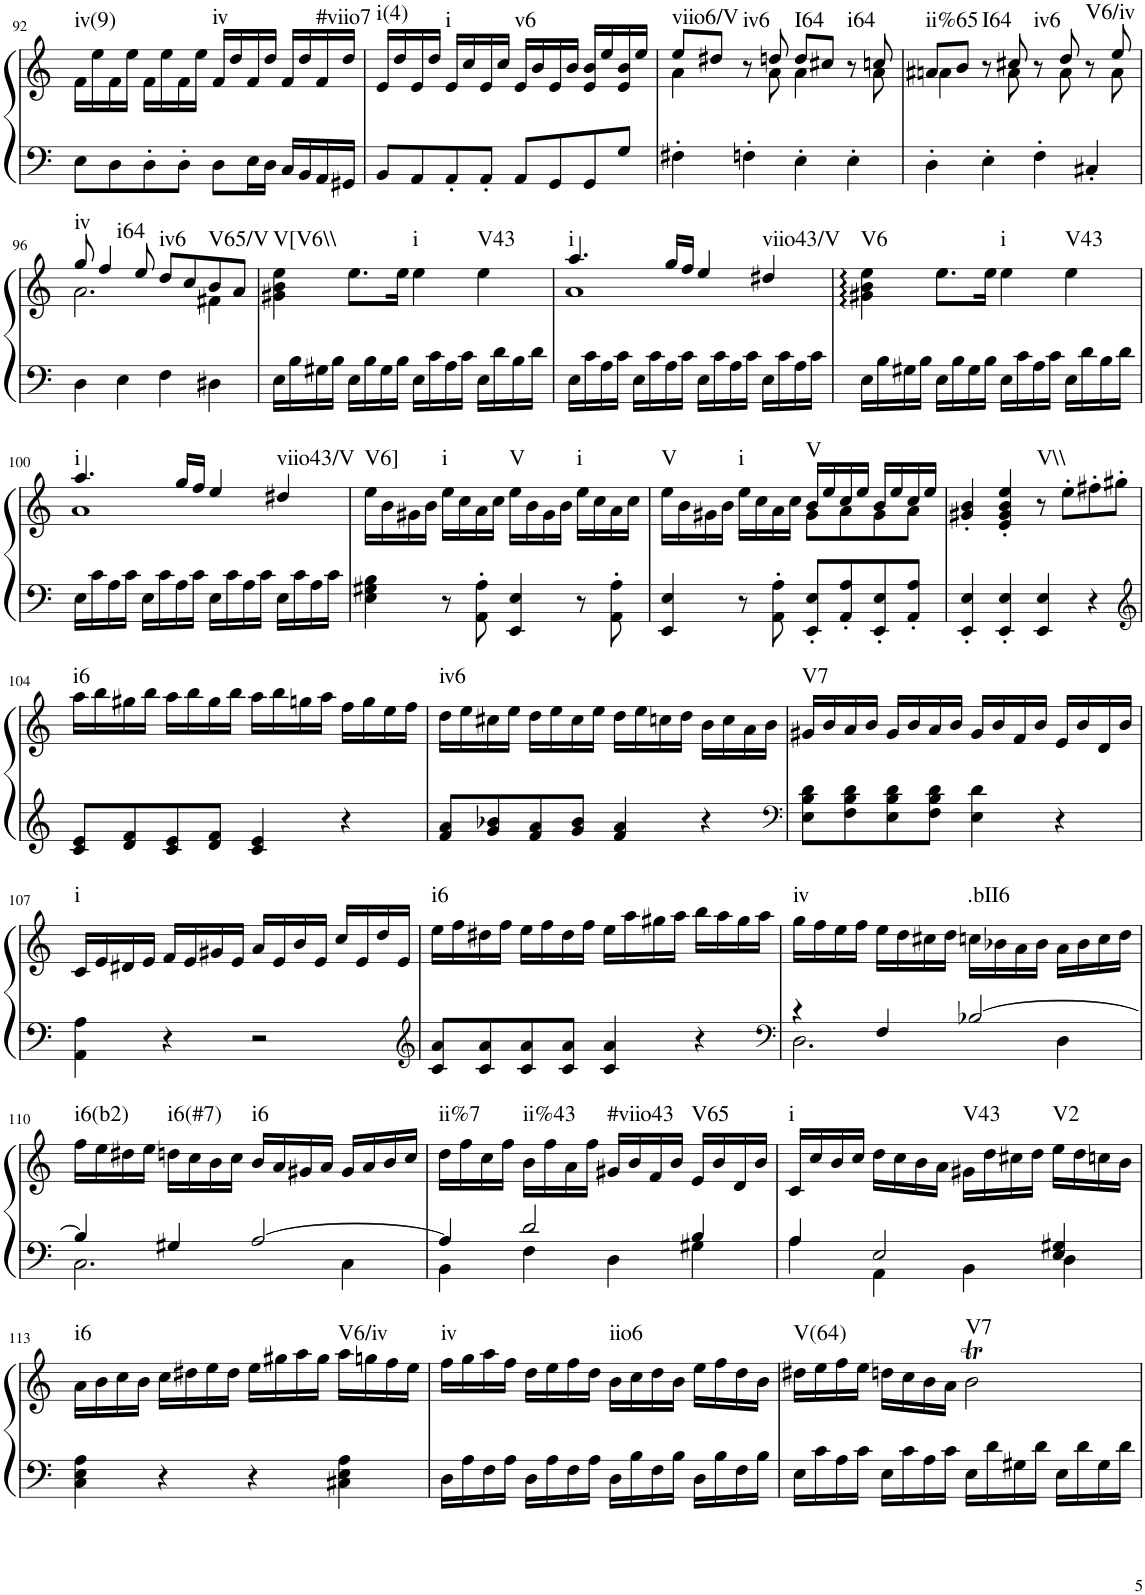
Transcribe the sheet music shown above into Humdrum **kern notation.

**kern	**kern	**harte
*part1	*part1	*part1
*staff2	*staff1	*
*I"Piano	*	*
*I'Pno.	*	*
!!LO:PB:g=z
*clefF4	*clefG2	*
*k[]	*k[]	*
*M4/4	*M4/4	*
*met(c)	*met(c)	*
=92	=92	=92
!	!	!LO:H:kt=iv(9)
8E\L	16f\LL	N
.	16ee\	.
8D\	16f\	.
.	16ee\JJ	.
8D'\	16f\LL	.
.	16ee\	.
8D'\J	16f\	.
.	16ee\JJ	.
!	!	!LO:H:kt=iv
8D\L	16f/LL	N
.	16dd/	.
16E\L	16f/	.
16D\JJ	16dd/JJ	.
16C/LL	16f/LL	.
16BB/	16dd/	.
!	!	!LO:H:kt=#viio7
16AA/	16f/	N
16GG#X/JJ	16dd/JJ	.
=93	=93	=93
!	!	!LO:H:kt=i(4)
8BB/L	16e/LL	N
.	16dd/	.
8AA/	16e/	.
.	16dd/JJ	.
!	!	!LO:H:kt=i
8AA'/	16e/LL	N
.	16cc/	.
8AA'/J	16e/	.
.	16cc/JJ	.
!	!	!LO:H:kt=v6
8AA/L	16e/LL	N
.	16b/	.
8GG/	16e/	.
.	16b/JJ	.
8GG/	16e/ 16b/LL	.
.	16ee/	.
8G/J	16e/ 16b/	.
.	16ee/JJ	.
=94	=94	=94
*	*^	*
!	!	!	!LO:H:kt=viio6/V
4F#X'\	8ee/L	4a\	N
.	8dd#X/J	.	.
!	!	!	!LO:H:kt=iv6
4Fn'\	8r	8ryy	N
.	8ddn/	8a\	.
!	!	!	!LO:H:kt=I64
4E'\	8dd/L	4a\	N
.	8cc#X/J	.	.
!	!	!	!LO:H:kt=i64
4E'\	8r	8ryy	N
.	8ccn/	8a\	.
=95	=95	=95	=95
!	!	!	!LO:H:kt=ii%65
4D'\	8a#X/L	4an\	N
.	8b/J	.	.
!	!	!	!LO:H:kt=I64
4E'\	8r	8ryy	N
.	8cc#X/	8a\	.
!	!	!	!LO:H:kt=iv6
4F'\	8r	8ryy	N
.	8dd/	8a\	.
!	!	!	!LO:H:kt=V6/iv
4C#X'/	8r	8ryy	N
.	8ee/	8a\	.
!!LO:LB:g=z	!!
=96	=96	=96	=96
!	!	!	!LO:H:kt=iv
4D\	8gg/	2.a\	N
!	!	!	!LO:H:kt=i64
.	4ff/	.	N
4E\	.	.	.
.	8ee/	.	.
!	!	!	!LO:H:kt=iv6
4F\	8dd/L	.	N
.	8cc/	.	.
!	!	!	!LO:H:kt=V65/V
4D#X\	8b/	4f#X\	N
.	8a/J	.	.
*	*v	*v	*
=97	=97	=97
!	!	!LO:H:kt=V[V6\\
16E\LL	4g#X\ 4b\ 4ee\	N
16B\	.	.
16G#X\	.	.
16B\JJ	.	.
16E\LL	8.ee\L	.
16B\	.	.
16G#\	.	.
16B\JJ	16ee\Jk	.
!	!	!LO:H:kt=i
16E\LL	4ee\	N
16c\	.	.
16A\	.	.
16c\JJ	.	.
!	!	!LO:H:kt=V43
16E\LL	4ee\	N
16d\	.	.
16B\	.	.
16d\JJ	.	.
=98	=98	=98
*	*^	*
!	!	!	!LO:H:kt=i
16E\LL	4.aa/	1a	N
16c\	.	.	.
16A\	.	.	.
16c\JJ	.	.	.
16E\LL	.	.	.
16c\	.	.	.
16A\	16gg/LL	.	.
16c\JJ	16ff/JJ	.	.
16E\LL	4ee/	.	.
16c\	.	.	.
16A\	.	.	.
16c\JJ	.	.	.
!	!	!	!LO:H:kt=viio43/V
16E\LL	4dd#X/	.	N
16c\	.	.	.
16A\	.	.	.
16c\JJ	.	.	.
*	*v	*v	*
=99	=99	=99
!	!	!LO:H:kt=V6
16E\LL	4g#X\ 4b\ 4ee\	N
16B\	.	.
16G#X\	.	.
16B\JJ	.	.
16E\LL	8.ee\L	.
16B\	.	.
16G#\	.	.
16B\JJ	16ee\Jk	.
!	!	!LO:H:kt=i
16E\LL	4ee\	N
16c\	.	.
16A\	.	.
16c\JJ	.	.
!	!	!LO:H:kt=V43
16E\LL	4ee\	N
16d\	.	.
16B\	.	.
16d\JJ	.	.
!!LO:LB:g=z
=100	=100	=100
*	*^	*
!	!	!	!LO:H:kt=i
16E\LL	4.aa/	1a	N
16c\	.	.	.
16A\	.	.	.
16c\JJ	.	.	.
16E\LL	.	.	.
16c\	.	.	.
16A\	16gg/LL	.	.
16c\JJ	16ff/JJ	.	.
16E\LL	4ee/	.	.
16c\	.	.	.
16A\	.	.	.
16c\JJ	.	.	.
!	!	!	!LO:H:kt=viio43/V
16E\LL	4dd#X/	.	N
16c\	.	.	.
16A\	.	.	.
16c\JJ	.	.	.
*	*v	*v	*
=101	=101	=101
!	!	!LO:H:kt=V6]
4E\ 4G#X\ 4B\	16ee\LL	N
.	16b\	.
.	16g#X\	.
.	16b\JJ	.
!	!	!LO:H:kt=i
8r	16ee\LL	N
.	16cc\	.
8AA\' 8A\'	16a\	.
.	16cc\JJ	.
!	!	!LO:H:kt=V
4EE/ 4E/	16ee\LL	N
.	16b\	.
.	16g#\	.
.	16b\JJ	.
!	!	!LO:H:kt=i
8r	16ee\LL	N
.	16cc\	.
8AA\' 8A\'	16a\	.
.	16cc\JJ	.
=102	=102	=102
*	*^	*
!	!	!	!LO:H:kt=V
4EE/ 4E/	16ee\LL	2ryy	N
.	16b\	.	.
.	16g#X\	.	.
.	16b\JJ	.	.
!	!	!	!LO:H:kt=i
8r	16ee\LL	.	N
.	16cc\	.	.
8AA\' 8A\'	16a\	.	.
.	16cc\JJ	.	.
!	!	!	!LO:H:kt=V
8EE/' 8E/'L	16b/LL	8g#\L	N
.	16ee/	.	.
8AA/' 8A/'	16cc/	8a\	.
.	16ee/JJ	.	.
8EE/' 8E/'	16b/LL	8g#\	.
.	16ee/	.	.
8AA/' 8A/'J	16cc/	8a\J	.
.	16ee/JJ	.	.
*	*v	*v	*
=103	=103	=103
4EE/' 4E/'	4g#X/' 4b/'	.
4EE/' 4E/'	4e/' 4g#/' 4b/' 4ee/'	.
!	!	!LO:H:kt=V\\
4EE/ 4E/	8r	N
.	8ee'\L	.
4r	8ff#X'\	.
.	8gg#X'\J	.
!!LO:LB:g=z
=104	=104	=104
*clefG2	*	*
!	!	!LO:H:kt=i6
8c/ 8e/L	16aa\LL	N
.	16bb\	.
8d/ 8f/	16gg#X\	.
.	16bb\JJ	.
8c/ 8e/	16aa\LL	.
.	16bb\	.
8d/ 8f/J	16gg#\	.
.	16bb\JJ	.
4c/ 4e/	16aa\LL	.
.	16bb\	.
.	16ggn\	.
.	16aa\JJ	.
4r	16ff\LL	.
.	16gg\	.
.	16ee\	.
.	16ff\JJ	.
=105	=105	=105
!	!	!LO:H:kt=iv6
8f/ 8a/L	16dd\LL	N
.	16ee\	.
8g/ 8b-X/	16cc#X\	.
.	16ee\JJ	.
8f/ 8a/	16dd\LL	.
.	16ee\	.
8g/ 8b-/J	16cc#\	.
.	16ee\JJ	.
4f/ 4a/	16dd\LL	.
.	16ee\	.
.	16ccn\	.
.	16dd\JJ	.
4r	16b\LL	.
.	16cc\	.
.	16a\	.
.	16b\JJ	.
=106	=106	=106
*clefF4	*	*
!	!	!LO:H:kt=V7
8E\ 8B\ 8d\L	16g#X/LL	N
.	16b/	.
8F\ 8B\ 8d\	16a/	.
.	16b/JJ	.
8E\ 8B\ 8d\	16g#/LL	.
.	16b/	.
8F\ 8B\ 8d\J	16a/	.
.	16b/JJ	.
4E\ 4d\	16g#/LL	.
.	16b/	.
.	16f/	.
.	16b/JJ	.
4r	16e/LL	.
.	16b/	.
.	16d/	.
.	16b/JJ	.
!!LO:LB:g=z
=107	=107	=107
!	!	!LO:H:kt=i
4AA\ 4A\	16c/LL	N
.	16e/	.
.	16d#X/	.
.	16e/JJ	.
4r	16f/LL	.
.	16e/	.
.	16g#X/	.
.	16e/JJ	.
2r	16a/LL	.
.	16e/	.
.	16b/	.
.	16e/JJ	.
.	16cc/LL	.
.	16e/	.
.	16dd/	.
.	16e/JJ	.
=108	=108	=108
*clefG2	*	*
!	!	!LO:H:kt=i6
8c/ 8a/L	16ee\LL	N
.	16ff\	.
8c/ 8a/	16dd#X\	.
.	16ff\JJ	.
8c/ 8a/	16ee\LL	.
.	16ff\	.
8c/ 8a/J	16dd#\	.
.	16ff\JJ	.
4c/ 4a/	16ee\LL	.
.	16aa\	.
.	16gg#X\	.
.	16aa\JJ	.
4r	16bb\LL	.
.	16aa\	.
.	16gg#\	.
.	16aa\JJ	.
=109	=109	=109
*clefF4	*	*
*^	*	*
!	!	!	!LO:H:kt=iv
4r	2.D\	16gg\LL	N
.	.	16ff\	.
.	.	16ee\	.
.	.	16ff\JJ	.
4F/	.	16ee\LL	.
.	.	16dd\	.
.	.	16cc#X\	.
.	.	16dd\JJ	.
!	!	!	!LO:H:kt=.bII6
[2B-X/	.	16ccn\LL	N
.	.	16b-X\	.
.	.	16a\	.
.	.	16b-\JJ	.
.	4D\	16a\LL	.
.	.	16b-\	.
.	.	16cc\	.
.	.	16dd\JJ	.
!!LO:LB:g=z
=110	=110	=110	=110
!	!	!	!LO:H:kt=i6(b2)
4B-/]	2.C\	16ff\LL	N
.	.	16ee\	.
.	.	16dd#X\	.
.	.	16ee\JJ	.
!	!	!	!LO:H:kt=i6(#7)
4G#X/	.	16ddn\LL	N
.	.	16cc\	.
.	.	16b\	.
.	.	16cc\JJ	.
!	!	!	!LO:H:kt=i6
[2A/	.	16b/LL	N
.	.	16a/	.
.	.	16g#X/	.
.	.	16a/JJ	.
.	4C\	16g#/LL	.
.	.	16a/	.
.	.	16b/	.
.	.	16cc/JJ	.
=111	=111	=111	=111
!	!	!	!LO:H:kt=ii%7
4A/]	4BB\	16dd\LL	N
.	.	16ff\	.
.	.	16cc\	.
.	.	16ff\JJ	.
!	!	!	!LO:H:kt=ii%43
2d/	4F\	16b\LL	N
.	.	16ff\	.
.	.	16a\	.
.	.	16ff\JJ	.
!	!	!	!LO:H:kt=#viio43
.	4D\	16g#X/LL	N
.	.	16b/	.
.	.	16f/	.
.	.	16b/JJ	.
!	!	!	!LO:H:kt=V65
4B/	4G#X\	16e/LL	N
.	.	16b/	.
.	.	16d/	.
.	.	16b/JJ	.
=112	=112	=112	=112
!	!	!	!LO:H:kt=i
4A/	4A\	16c/LL	N
.	.	16cc/	.
.	.	16b/	.
.	.	16cc/JJ	.
2E/	4AA\	16dd\LL	.
.	.	16cc\	.
.	.	16b\	.
.	.	16a\JJ	.
!	!	!	!LO:H:kt=V43
.	4BB\	16g#X\LL	N
.	.	16dd\	.
.	.	16cc#X\	.
.	.	16dd\JJ	.
!	!	!	!LO:H:kt=V2
4E/ 4G#X/	4D\	16ee\LL	N
.	.	16dd\	.
.	.	16ccn\	.
.	.	16b\JJ	.
*v	*v	*	*
!!LO:LB:g=z
=113	=113	=113
!	!	!LO:H:kt=i6
4C\ 4E\ 4A\	16a\LL	N
.	16b\	.
.	16cc\	.
.	16b\JJ	.
4r	16cc\LL	.
.	16dd#X\	.
.	16ee\	.
.	16dd#\JJ	.
4r	16ee\LL	.
.	16gg#X\	.
.	16aa\	.
.	16gg#\JJ	.
!	!	!LO:H:kt=V6/iv
4C#X\ 4E\ 4A\	16aa\LL	N
.	16ggn\	.
.	16ff\	.
.	16ee\JJ	.
=114	=114	=114
!	!	!LO:H:kt=iv
16D\LL	16ff\LL	N
16A\	16gg\	.
16F\	16aa\	.
16A\JJ	16ff\JJ	.
16D\LL	16dd\LL	.
16A\	16ee\	.
16F\	16ff\	.
16A\JJ	16dd\JJ	.
!	!	!LO:H:kt=iio6
16D\LL	16b\LL	N
16B\	16cc\	.
16F\	16dd\	.
16B\JJ	16b\JJ	.
16D\LL	16ee\LL	.
16B\	16ff\	.
16F\	16dd\	.
16B\JJ	16b\JJ	.
=115	=115	=115
!	!	!LO:H:kt=V(64)
16E\LL	16dd#X\LL	N
16c\	16ee\	.
16A\	16ff\	.
16c\JJ	16ee\JJ	.
16E\LL	16ddn\LL	.
16c\	16cc\	.
16A\	16b\	.
16c\JJ	16a\JJ	.
!	!	!LO:H:kt=V7
16E\LL	2bt\	N
16d\	.	.
16G#X\	.	.
16d\JJ	.	.
16E\LL	.	.
16d\	.	.
16G#\	.	.
16d\JJ	.	.
=	=	=
*-	*-	*-
